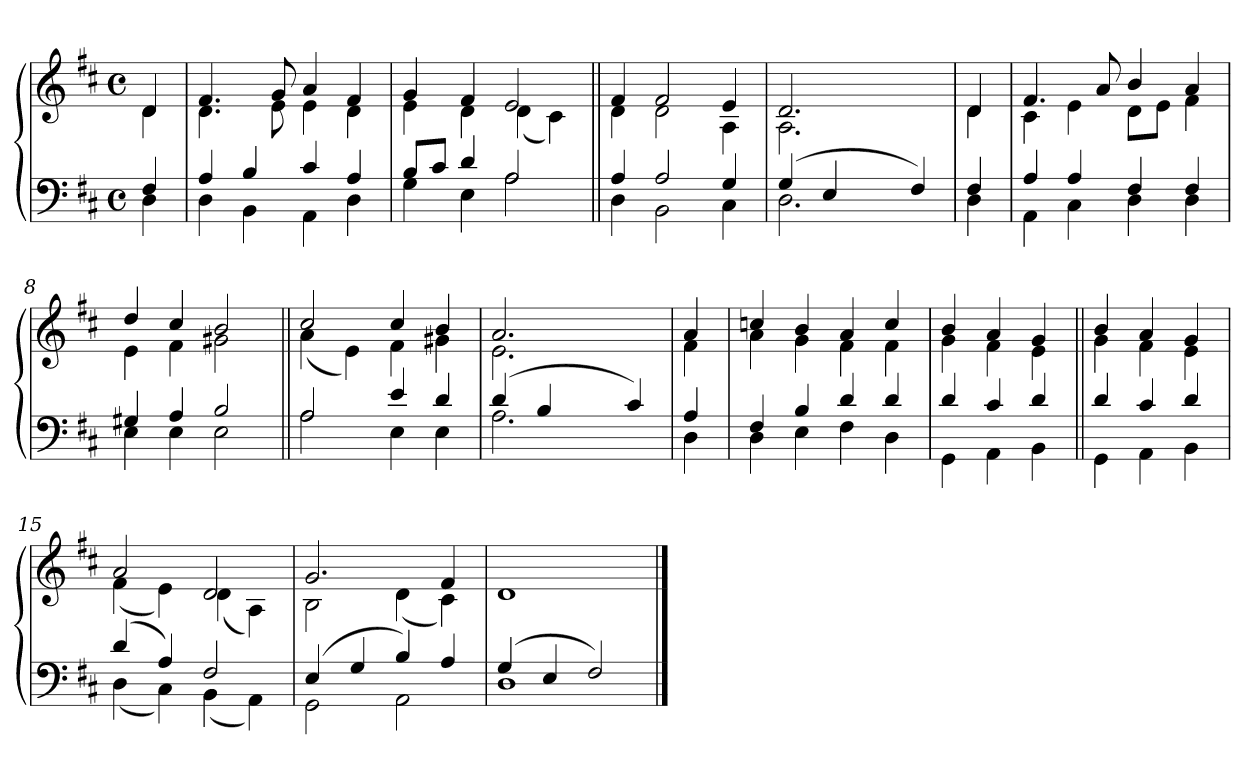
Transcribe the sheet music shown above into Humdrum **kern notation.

**kern	**kern
*part2	*part1
*staff2	*staff1
*clefF4	*clefG2
*k[f#c#]	*k[f#c#]
*D:	*D:
*M4/4	*M4/4
*met(c)	*met(c)
=1	=1
*^	*^
4F#/	4D\	4d/	4d\
=2	=2	=2	=2
4A/	4D\	4.f#/	4.d\
4B/	4BB\	.	.
.	.	8g/	8e\
4c#/	4AA\	4a/	4e\
4A/	4D\	4f#/	4d\
=3	=3	=3	=3
8B/L	4G\	4g/	4e\
8c#/J	.	.	.
4d/	4E\	4f#/	4d\
2A/	2A\	2e/	(<4d\
.	.	.	4c#\)
=4||	=4||	=4||	=4||
4A/	4D\	4f#/	4d\
2A/	2BB\	2f#/	2d\
4G/	4C#\	4e/	4A\
=5	=5	=5	=5
(4G/	2.D\	2.d/	2.A\
4E/	.	.	.
2ryy	.	.	.
.	4F#/)	4ryy	4ryy
!!LO:LB:g=z	!!
=6	=6	=6	=6
4F#/	4D\	4d/	4d\
=7	=7	=7	=7
4A/	4AA\	4.f#/	4c#\
4A/	4C#\	.	4e\
.	.	8a/	.
4F#/	4D\	4b/	8d\L
.	.	.	8e\J
4F#/	4D\	4a/	4f#\
=8	=8	=8	=8
4G#X/	4E\	4dd/	4e\
4A/	4E\	4cc#/	4f#\
2B/	2E\	2b/	2g#X\
=9||	=9||	=9||	=9||
2A/	2A\	2cc#/	(<4a\
.	.	.	4e\)
4e/	4E\	4cc#/	4f#\
4d/	4E\	4b/	4g#X\
=10	=10	=10	=10
(4d/	2.A\	2.a/	2.e\
4B/	.	.	.
2ryy	.	.	.
.	4c#/)	4ryy	4ryy
!!LO:LB:g=z	!!
=11	=11	=11	=11
4A/	4D\	4a/	4f#\
=12	=12	=12	=12
4F#/	4D\	4ccn/	4a\
4B/	4E\	4b/	4g\
4d/	4F#\	4a/	4f#\
4d/	4D\	4cc/	4f#\
=13	=13	=13	=13
4d/	4GG\	4b/	4g\
4c#/	4AA\	4a/	4f#\
4d/	4BB\	4g/	4e\
=14||	=14||	=14||	=14||
4d/	4GG\	4b/	4g\
4c#/	4AA\	4a/	4f#\
4d/	4BB\	4g/	4e\
=15	=15	=15	=15
(4d/	(<4D\	2a/	(<4f#\
4A/)	4C#\)	.	4e\)
2F#/	(<4BB\	2d/	(<4d\
.	4AA\)	.	4A\)
=16	=16	=16	=16
(4E/	2GG\	2.g/	2B\
4G/	.	.	.
4B/)	2AA\	.	(<4d\
4A/	.	4f#/	4c#\)
*	*	*v	*v
=17	=17	=17
(4G/	1D	1d
4E/	.	.
2F#/)	.	.
*v	*v	*
==	==
*-	*-
